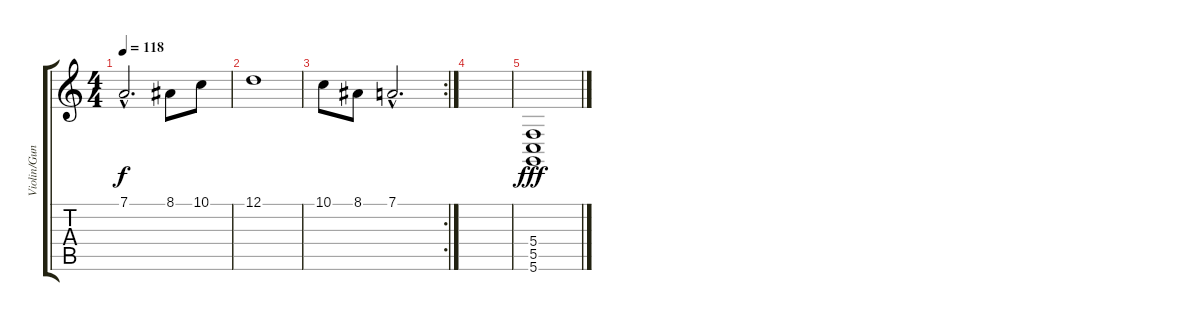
\track ("Violin/Gunshot" "Violin/Gun") {instrument violin}
\staff {score tabs}
\tuning (D4 A3 F3 C3 G2 D2) {hide}
\ts (4 4)
\tempo 118
\clef g2
\ks c
7.1{hac}.2{d dy f} 8.1.8 10.1.8 |
12.1.1 |
\rc 2
10.1.8 8.1.8 7.1{hac}.2{d} |
|
(5.4 5.5 5.6).1{dy fff instrument gunshot}
